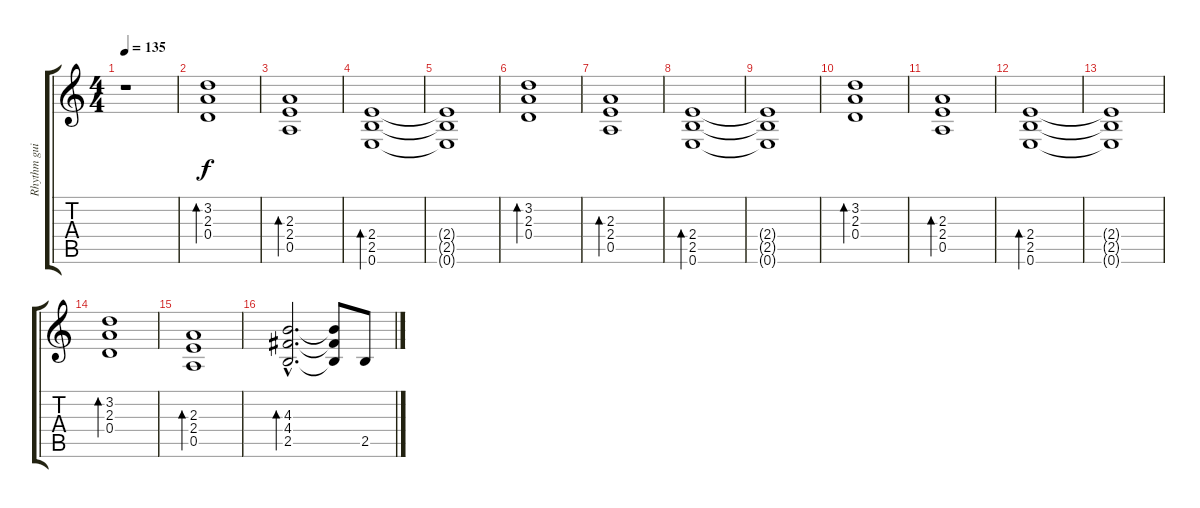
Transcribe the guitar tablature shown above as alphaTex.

\track ("Rhythm guitar 2" "Rhythm gui") {instrument overdrivenguitar}
\staff {score tabs}
\tuning (E4 B3 G3 D3 A2 E2) {hide}
\ts (4 4)
\tempo 135
\clef g2
\ks c
r.1{dy f instrument overdrivenguitar} |
(3.2 2.3 0.4).1{bd 240} |
(2.3 2.4 0.5).1{bd 240} |
(2.4 2.5 0.6).1{bd 240} |
(2.4{t} 2.5{t} 0.6{t}).1 |
(3.2 2.3 0.4).1{bd 240} |
(2.3 2.4 0.5).1{bd 240} |
(2.4 2.5 0.6).1{bd 240} |
(2.4{t} 2.5{t} 0.6{t}).1 |
(3.2 2.3 0.4).1{bd 240} |
(2.3 2.4 0.5).1{bd 240} |
(2.4 2.5 0.6).1{bd 240} |
(2.4{t} 2.5{t} 0.6{t}).1 |
(3.2 2.3 0.4).1{bd 240} |
(2.3 2.4 0.5).1{bd 240} |
(4.3{hac} 4.4{hac} 2.5{hac}).2{d bd 240} (4.3{t} 4.4{t} 2.5{t}).8 2.5.8
